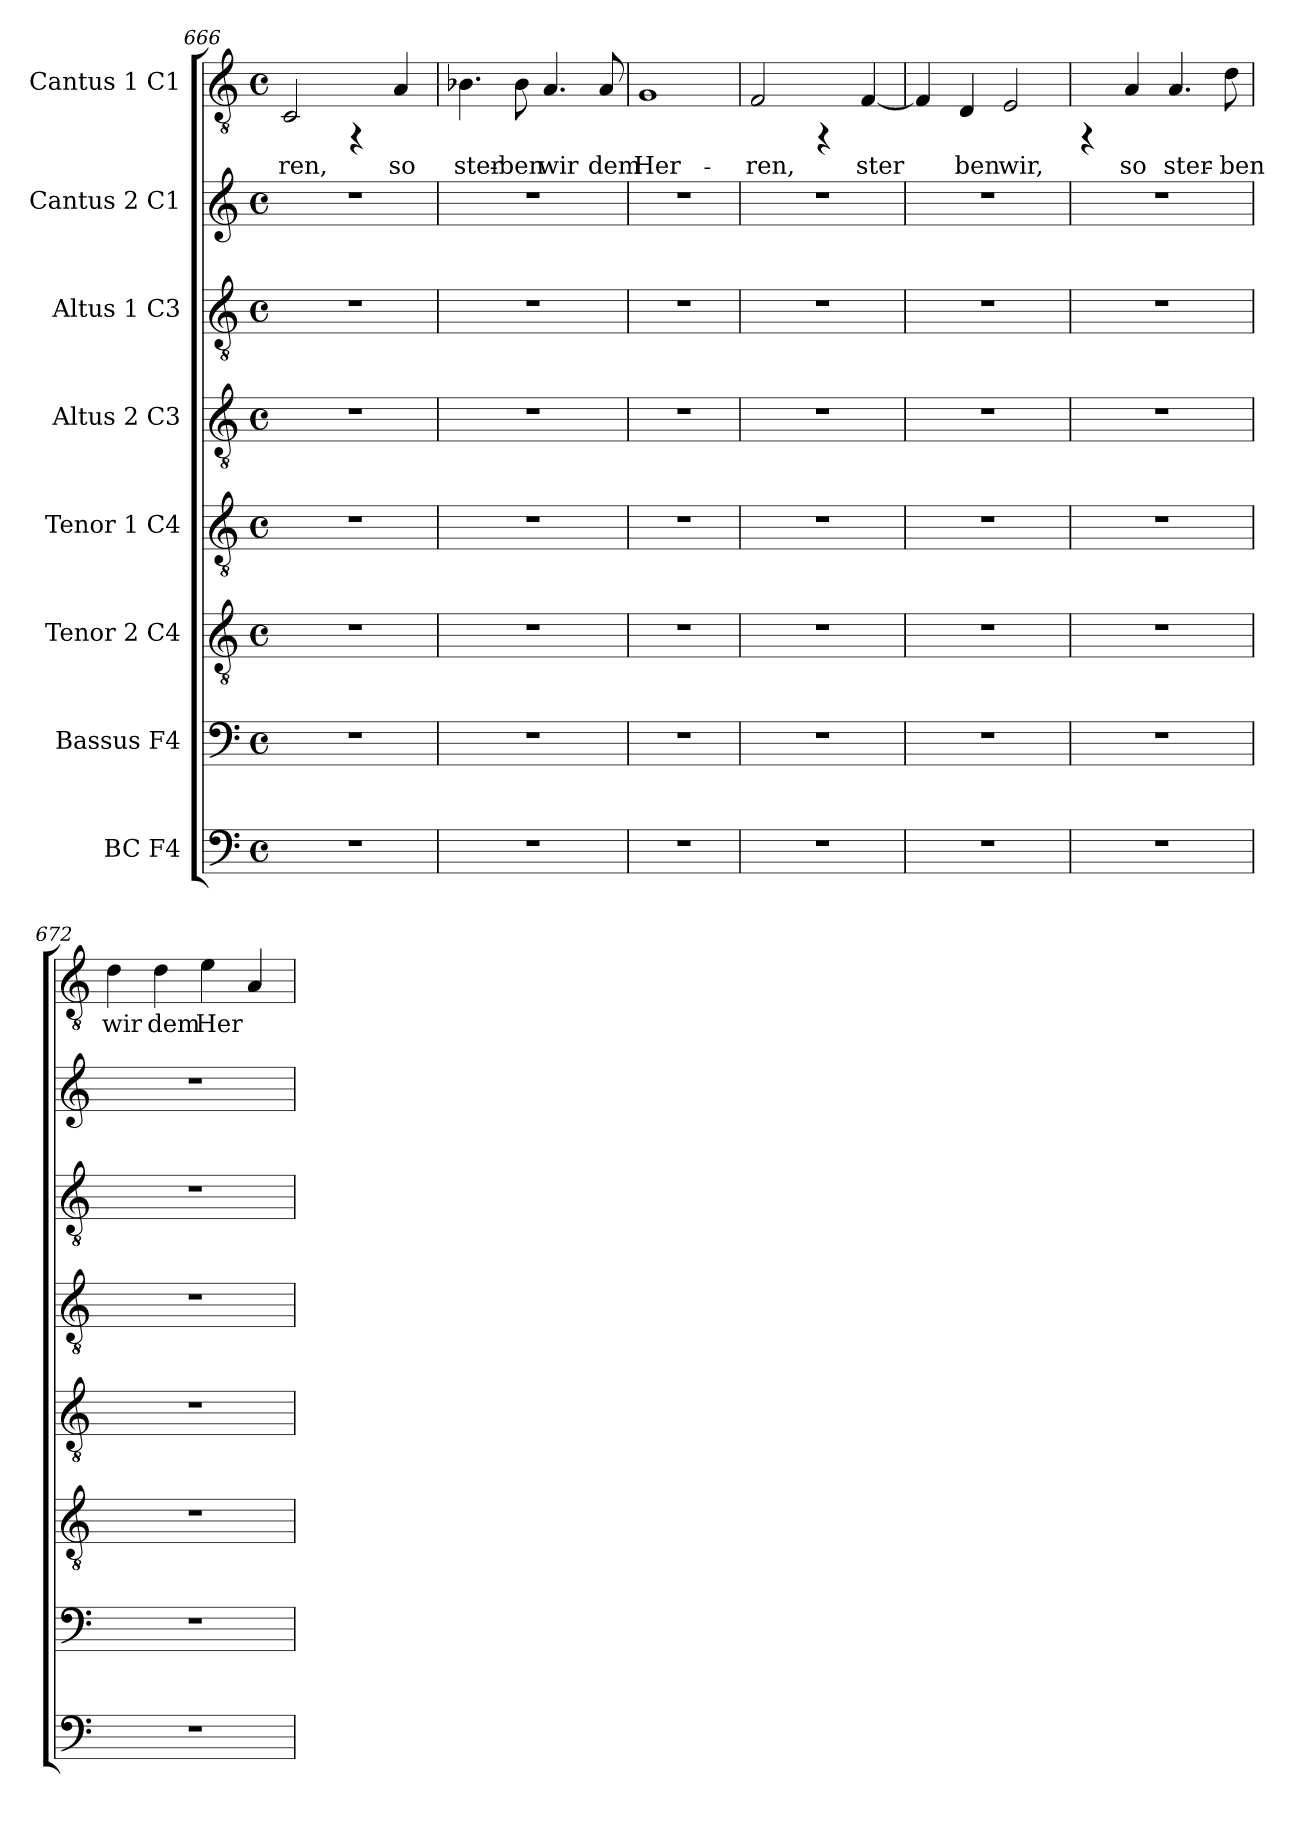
**kern	**kern	**kern	**kern	**kern	**kern	**kern	**kern	**text
*part8	*part7	*part6	*part5	*part4	*part3	*part2	*part1	*part1
*staff8	*staff7	*staff6	*staff5	*staff4	*staff3	*staff2	*staff1	*staff1
*I"BC  F4	*I"Bassus  F4	*I"Tenor 2  C4	*I"Tenor 1  C4	*I"Altus 2  C3	*I"Altus 1  C3	*I"Cantus 2  C1	*I"Cantus 1  C1	*
*clefF4	*clefF4	*clefGv2	*clefGv2	*clefGv2	*clefGv2	*clefG2	*clefGv2	*
*k[]	*k[]	*k[]	*k[]	*k[]	*k[]	*k[]	*k[]	*
*C:	*C:	*C:	*C:	*C:	*C:	*C:	*C:	*
*M4/4	*M4/4	*M4/4	*M4/4	*M4/4	*M4/4	*M4/4	*M4/4	*
*met(c)	*met(c)	*met(c)	*met(c)	*met(c)	*met(c)	*met(c)	*met(c)	*
=666	=666	=666	=666	=666	=666	=666	=666	=666
!	!	!	!	!	!	!	!	!LO:LY:b:cj
1r	1r	1r	1r	1r	1r	1r	2C/	-ren,
.	.	.	.	.	.	.	4rFF	.
!	!	!	!	!	!	!	!	!LO:LY:b:cj
.	.	.	.	.	.	.	4A/	so
=667	=667	=667	=667	=667	=667	=667	=667	=667
!	!	!	!	!	!	!	!	!LO:LY:b:cj
1r	1r	1r	1r	1r	1r	1r	4.B-X\	ster-
!	!	!	!	!	!	!	!	!LO:LY:b:cj
.	.	.	.	.	.	.	8B-\	-ben
!	!	!	!	!	!	!	!	!LO:LY:b:cj
.	.	.	.	.	.	.	4.A/	wir
!	!	!	!	!	!	!	!	!LO:LY:b:cj
.	.	.	.	.	.	.	8A/	dem
=668	=668	=668	=668	=668	=668	=668	=668	=668
!	!	!	!	!	!	!	!	!LO:LY:b:cj
1r	1r	1r	1r	1r	1r	1r	1G	Her-
=669	=669	=669	=669	=669	=669	=669	=669	=669
!	!	!	!	!	!	!	!	!LO:LY:b:cj
1r	1r	1r	1r	1r	1r	1r	2F/	-ren,
.	.	.	.	.	.	.	4rFF	.
!	!	!	!	!	!	!	!	!LO:LY:b:cj
.	.	.	.	.	.	.	[<4F/	ster-
=670	=670	=670	=670	=670	=670	=670	=670	=670
!	!	!	!	!	!	!	!	!LO:LY:b:cj
1r	1r	1r	1r	1r	1r	1r	4F/]	--
!	!	!	!	!	!	!	!	!LO:LY:b:cj
.	.	.	.	.	.	.	4D/	-ben
!	!	!	!	!	!	!	!	!LO:LY:b:cj
.	.	.	.	.	.	.	2E/	wir,
=671	=671	=671	=671	=671	=671	=671	=671	=671
1r	1r	1r	1r	1r	1r	1r	4rFF	.
!	!	!	!	!	!	!	!	!LO:LY:b:cj
.	.	.	.	.	.	.	4A/	so
!	!	!	!	!	!	!	!	!LO:LY:b:cj
.	.	.	.	.	.	.	4.A/	ster-
!	!	!	!	!	!	!	!	!LO:LY:b:cj
.	.	.	.	.	.	.	8d\	-ben
=672	=672	=672	=672	=672	=672	=672	=672	=672
!	!	!	!	!	!	!	!	!LO:LY:b:cj
1r	1r	1r	1r	1r	1r	1r	4d\	wir
!	!	!	!	!	!	!	!	!LO:LY:b:cj
.	.	.	.	.	.	.	4d\	dem
!	!	!	!	!	!	!	!	!LO:LY:b:cj
.	.	.	.	.	.	.	4e\	Her-
!	!	!	!	!	!	!	!	!LO:LY:b:cj
.	.	.	.	.	.	.	4A/	--
=	=	=	=	=	=	=	=	=
*-	*-	*-	*-	*-	*-	*-	*-	*-
